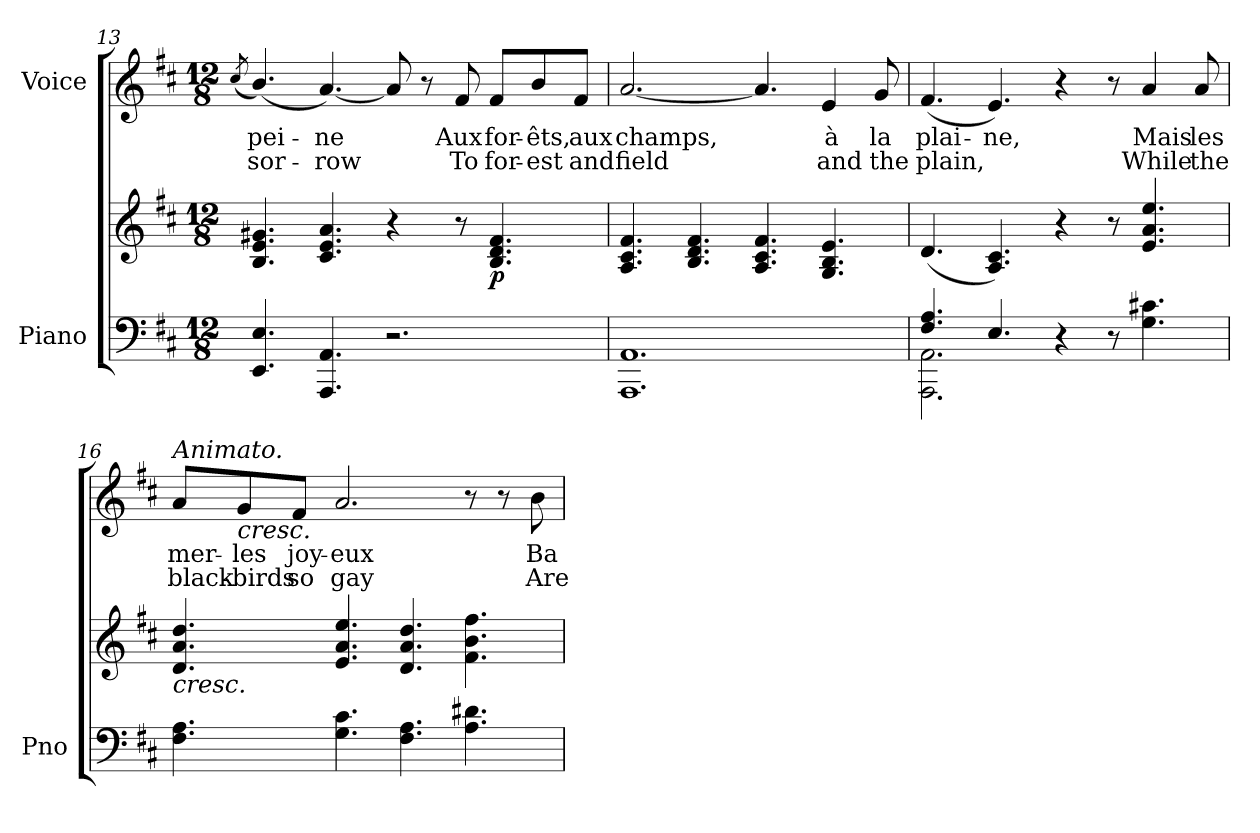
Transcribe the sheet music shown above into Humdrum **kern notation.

**kern	**kern	**dynam	**kern	**text	**text
*part2	*part2	*part2	*part1	*part1	*part1
*staff3	*staff2	*staff2/3	*staff1	*staff1	*staff1
*I"Piano	*	*	*I"Voice	*	*
*I'Pno	*	*	*	*	*
*clefF4	*clefG2	*	*clefG2	*	*
*k[f#c#]	*k[f#c#]	*	*k[f#c#]	*	*
*M12/8	*M12/8	*	*M12/8	*	*
=13	=13	=13	=13	=13	=13
.	.	.	(8qcc#/	.	.
4.EE/ 4.E/	4.B/ 4.e/ 4.g#X/	.	(4.b/)	pei-	sor-
4.AAA/ 4.AA/	4.c#/ 4.e/ 4.a/	.	[4.a/)	-ne	-row
2.r	4r	.	8a/]	.	.
.	.	.	8r	.	.
.	8r	.	8f#/	Aux	To
!	!	!LO:DY:b	!	!	!
.	4.B/ 4.d/ 4.f#/	p	8f#/L	for-	for-
.	.	.	8b/	-êts,	-est
.	.	.	8f#/J	aux	and
=14	=14	=14	=14	=14	=14
1.AAA 1.AA	4.A/ 4.c#/ 4.f#/	.	[2.a/	champs,	field
.	4.B/ 4.d/ 4.f#/	.	.	.	.
.	4.A/ 4.c#/ 4.f#/	.	4.a/]	.	.
.	4.G/ 4.B/ 4.e/	.	4e/	à	and
.	.	.	8g/	la	the
=15	=15	=15	=15	=15	=15
*^	*	*	*	*	*
4.F#/ 4.A/	2.AAA\ 2.AA\	(4.d/	.	(4.f#/	plai-	plain,
4.E/	.	4.A/ 4.c#/)	.	4.e/)	-ne,	.
4r	2.ryy	4r	.	4r	.	.
8r	.	8r	.	8r	.	.
4.G\ 4.c#X\	.	4.e/ 4.a/ 4.ee/	.	4a/	Mais	While
.	.	.	.	8a/	les	the
*v	*v	*	*	*	*	*
=16	=16	=16	=16	=16	=16
!	!	!	!LO:TX:a:i:t=Animato.	!	!
!	!LO:TX:b:i:t=cresc.	!	!	!	!
4.F#\ 4.A\	4.d/ 4.a/ 4.dd/	.	8a/L	mer-	black-
!	!	!	!LO:TX:b:i:t=cresc.	!	!
.	.	.	8g/	-les	-birds
.	.	.	8f#/J	joy-	so
4.G\ 4.c#\	4.e/ 4.a/ 4.ee/	.	2.a/	-eux	gay
4.F#\ 4.A\	4.d/ 4.a/ 4.dd/	.	.	.	.
4.A\ 4.d#X\	4.f#\ 4.b\ 4.ff#\	.	8r	.	.
.	.	.	8r	.	.
.	.	.	8b\	Ba-	Are
=	=	=	=	=	=
*-	*-	*-	*-	*-	*-
